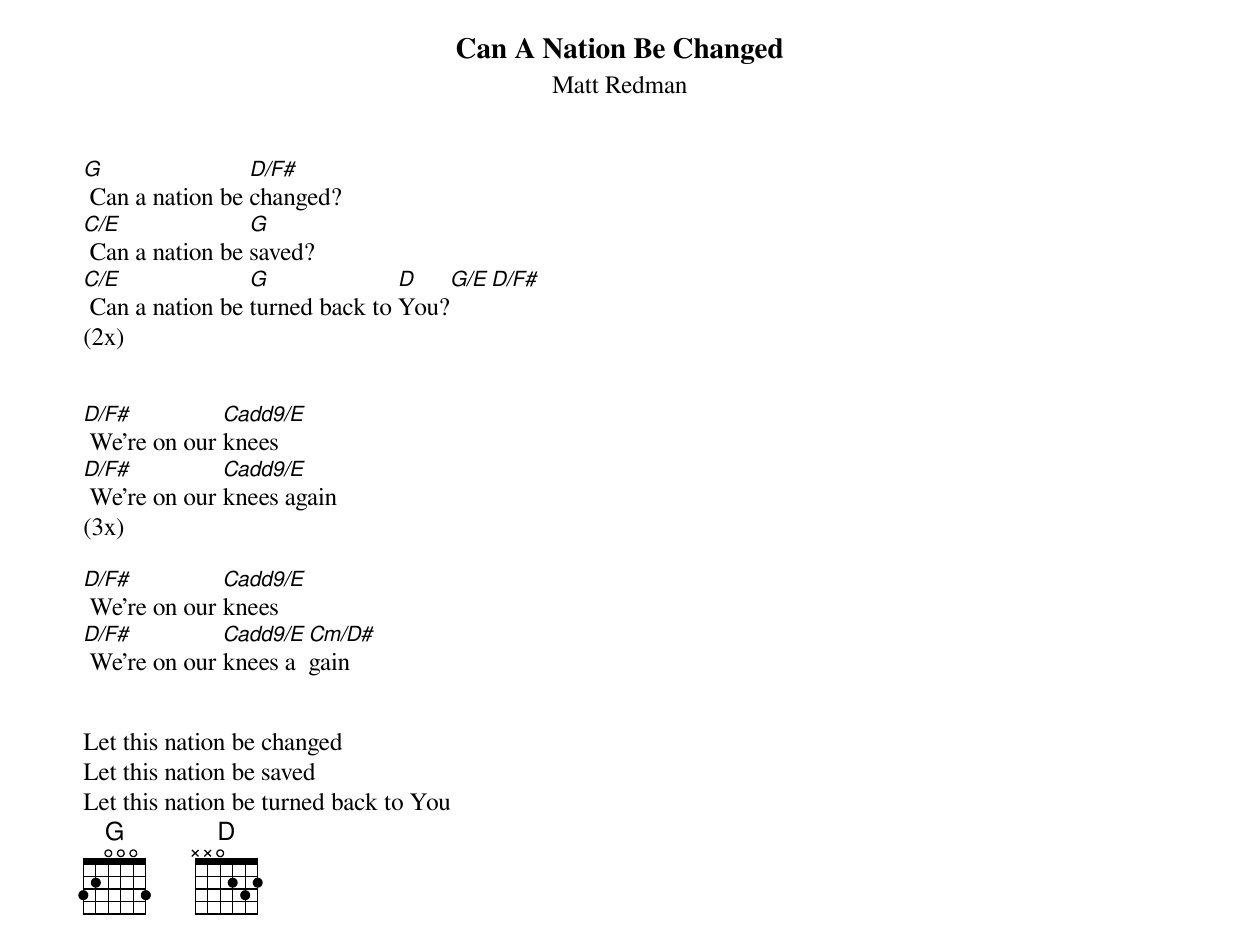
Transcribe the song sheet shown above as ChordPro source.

{title:Can A Nation Be Changed}
{subtitle:Matt Redman}
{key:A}

[G] Can a nation be [D/F#]changed?
[C/E] Can a nation be [G]saved?
[C/E] Can a nation be [G]turned back to [D]You?[G/E][D/F#]
(2x)


[D/F#] We're on our [Cadd9/E]knees
[D/F#] We're on our [Cadd9/E]knees again
(3x)

[D/F#] We're on our [Cadd9/E]knees
[D/F#] We're on our [Cadd9/E]knees a[Cm/D#]gain


Let this nation be changed
Let this nation be saved
Let this nation be turned back to You
